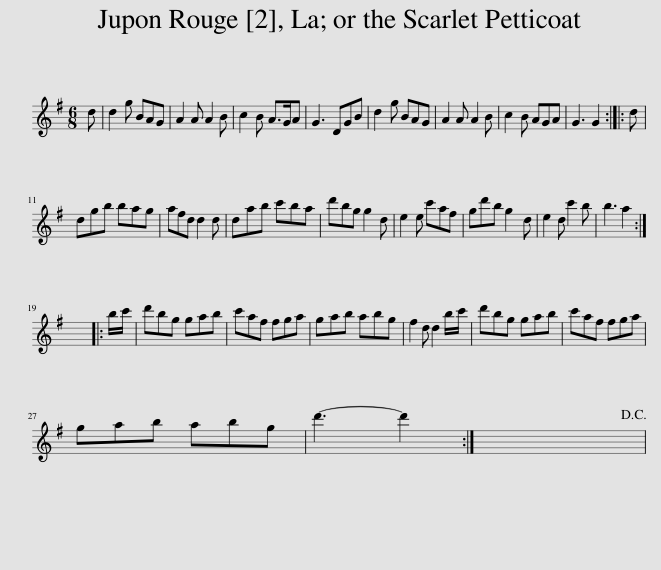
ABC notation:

X:1
L:1/8
M:6/8
I:linebreak $
K:G
V:1 treble
V:1
 d | d2 g BAG | A2 A A2 B | c2 B A>GA | G3 DGB | %5
 d2 g BAG | A2 A A2 B | c2 B AGA | G3 G2 :: d |$ %10
 dgb bag | afd d2 d | dab c'ba | d'bg g2 d | e2 e c'af | %15
 gd'b g2 d | e2 d c'2 b | b3 a2 :|$ x6 |: b/c'/ | %20
 d'bg gab | c'af fga | gab abg | f2 d d2 b/c'/ | d'bg gab | %25
 c'af fga |$ gab abg | d'3- d'2 :| x6!D.C.! | %29
